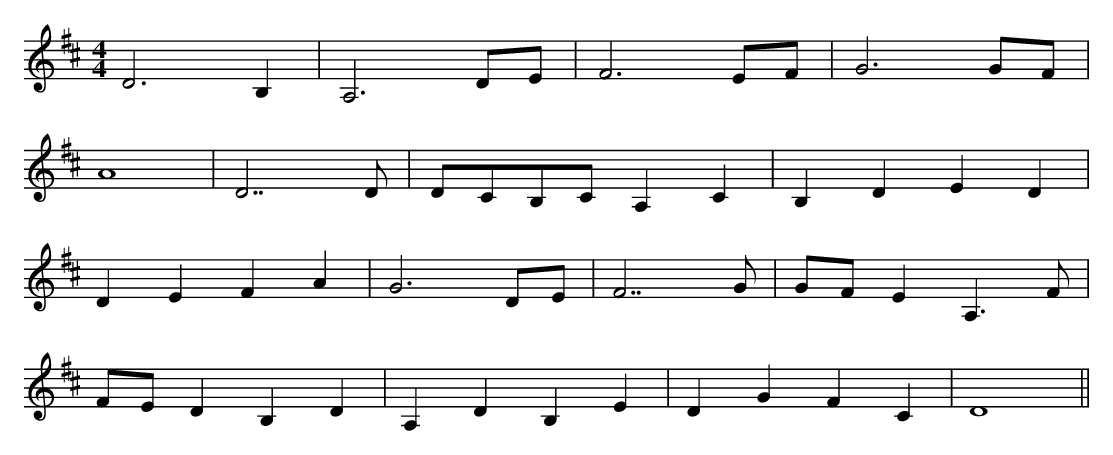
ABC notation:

X:1
M:4/4
K:D
 D6 B,2|A,6 DE|F6 EF| G6 GF|
 A8| D7 D| DCB,C A,2 C2| B,2 D2 E2 D2|
 D2 E2 F2 A2| G6 DE| F7 G| GF E2 A,3 F|
 FE D2 B,2 D2| A,2 D2 B,2 E2| D2 G2 F2 C2| D8||
